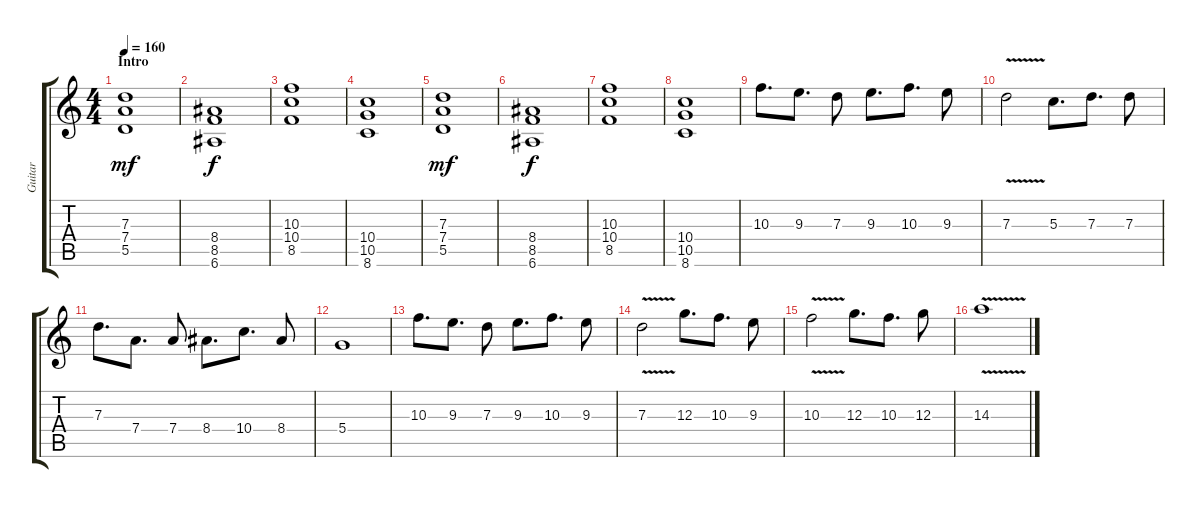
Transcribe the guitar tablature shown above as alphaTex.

\track ("Guitar" "Guitar") {instrument distortionguitar}
\staff {score tabs}
\tuning (E4 B3 G3 D3 A2 E2) {hide}
\ts (4 4)
\section ("" "Intro")
\tempo 160
\clef g2
\ks c
(7.3 7.4 5.5).1{dy mf instrument distortionguitar} |
(8.4 8.5 6.6).1{dy f} |
(10.3 10.4 8.5).1 |
(10.4 10.5 8.6).1 |
(7.3 7.4 5.5).1{dy mf} |
(8.4 8.5 6.6).1{dy f} |
(10.3 10.4 8.5).1 |
(10.4 10.5 8.6).1 |
10.3.8{d} 9.3.8{d} 7.3.8 9.3.8{d} 10.3.8{d} 9.3.8 |
7.3{v}.2 5.3.8{d} 7.3.8{d} 7.3.8 |
7.3.8{d} 7.4.8{d} 7.4.8 8.4.8{d} 10.4.8{d} 8.4.8 |
5.4.1 |
10.3.8{d} 9.3.8{d} 7.3.8 9.3.8{d} 10.3.8{d} 9.3.8 |
7.3{v}.2 12.3.8{d} 10.3.8{d} 9.3.8 |
10.3{v}.2 12.3.8{d} 10.3.8{d} 12.3.8 |
14.3{v}.1
